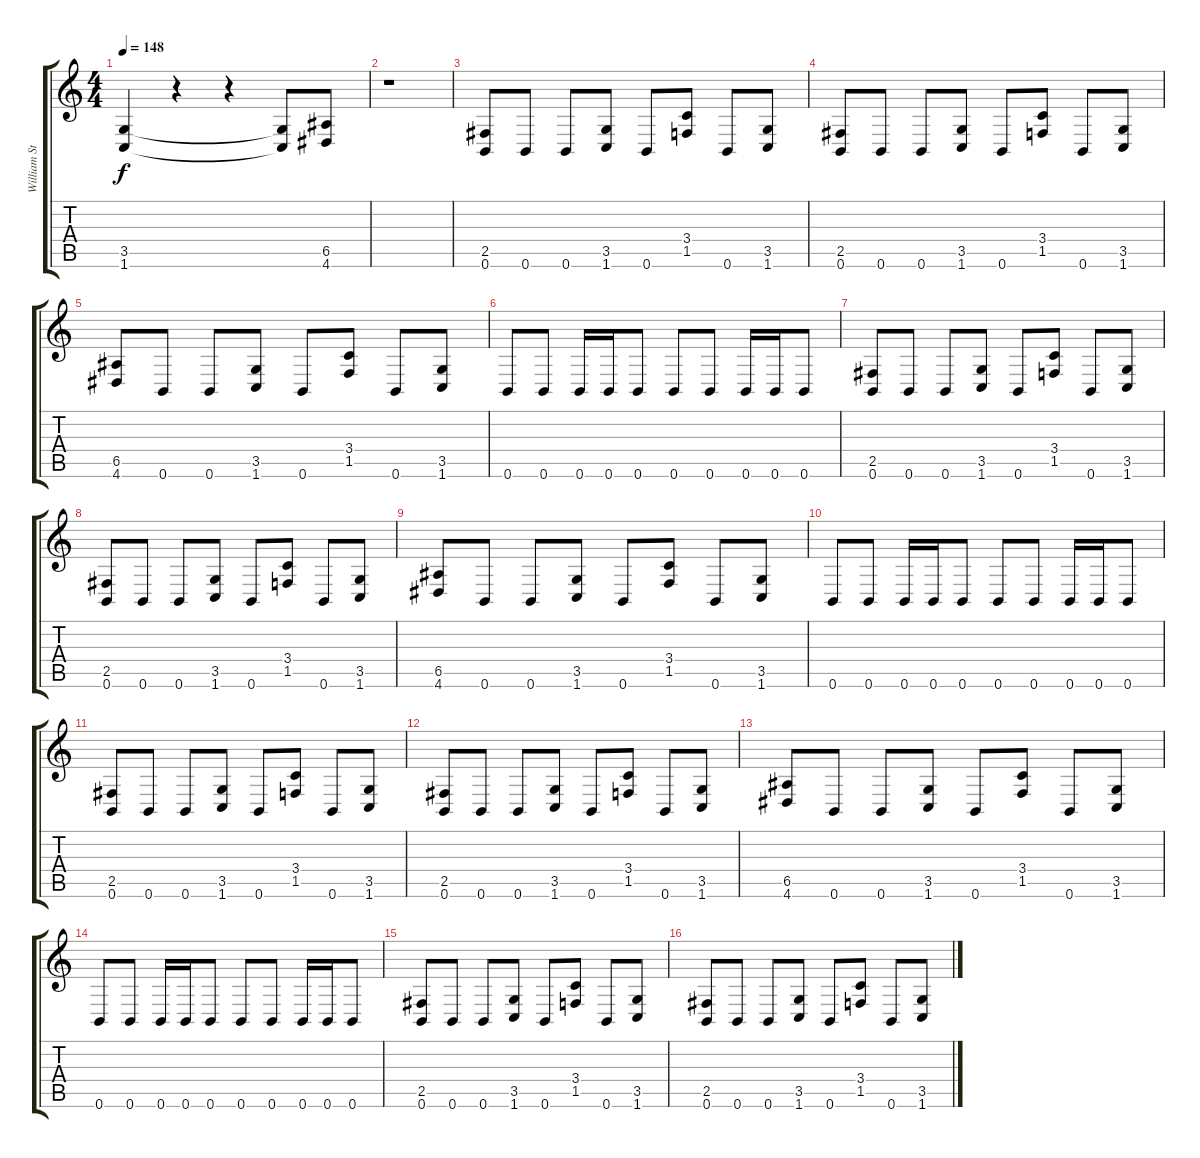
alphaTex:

\track ("William Steer" "William St") {instrument overdrivenguitar}
\staff {score tabs}
\tuning (B3 Gb3 D3 A2 E2 B1) {hide}
\ts (4 4)
\tempo 148
\clef g2
\ks c
(3.5{t} 1.6{t}).4{dy f} r.4 r.4 (3.5{t} 1.6{t}).8 (6.5 4.6).8 |
r.1 |
(2.5 0.6).8 0.6.8 0.6.8 (3.5 1.6).8 0.6.8 (3.4 1.5).8 0.6.8 (3.5 1.6).8 |
(2.5 0.6).8 0.6.8 0.6.8 (3.5 1.6).8 0.6.8 (3.4 1.5).8 0.6.8 (3.5 1.6).8 |
(6.5 4.6).8 0.6.8 0.6.8 (3.5 1.6).8 0.6.8 (3.4 1.5).8 0.6.8 (3.5 1.6).8 |
0.6.8 0.6.8 0.6.16 0.6.16 0.6.8 0.6.8 0.6.8 0.6.16 0.6.16 0.6.8 |
(2.5 0.6).8 0.6.8 0.6.8 (3.5 1.6).8 0.6.8 (3.4 1.5).8 0.6.8 (3.5 1.6).8 |
(2.5 0.6).8 0.6.8 0.6.8 (3.5 1.6).8 0.6.8 (3.4 1.5).8 0.6.8 (3.5 1.6).8 |
(6.5 4.6).8 0.6.8 0.6.8 (3.5 1.6).8 0.6.8 (3.4 1.5).8 0.6.8 (3.5 1.6).8 |
0.6.8 0.6.8 0.6.16 0.6.16 0.6.8 0.6.8 0.6.8 0.6.16 0.6.16 0.6.8 |
(2.5 0.6).8 0.6.8 0.6.8 (3.5 1.6).8 0.6.8 (3.4 1.5).8 0.6.8 (3.5 1.6).8 |
(2.5 0.6).8 0.6.8 0.6.8 (3.5 1.6).8 0.6.8 (3.4 1.5).8 0.6.8 (3.5 1.6).8 |
(6.5 4.6).8 0.6.8 0.6.8 (3.5 1.6).8 0.6.8 (3.4 1.5).8 0.6.8 (3.5 1.6).8 |
0.6.8 0.6.8 0.6.16 0.6.16 0.6.8 0.6.8 0.6.8 0.6.16 0.6.16 0.6.8 |
(2.5 0.6).8 0.6.8 0.6.8 (3.5 1.6).8 0.6.8 (3.4 1.5).8 0.6.8 (3.5 1.6).8 |
(2.5 0.6).8 0.6.8 0.6.8 (3.5 1.6).8 0.6.8 (3.4 1.5).8 0.6.8 (3.5 1.6).8
